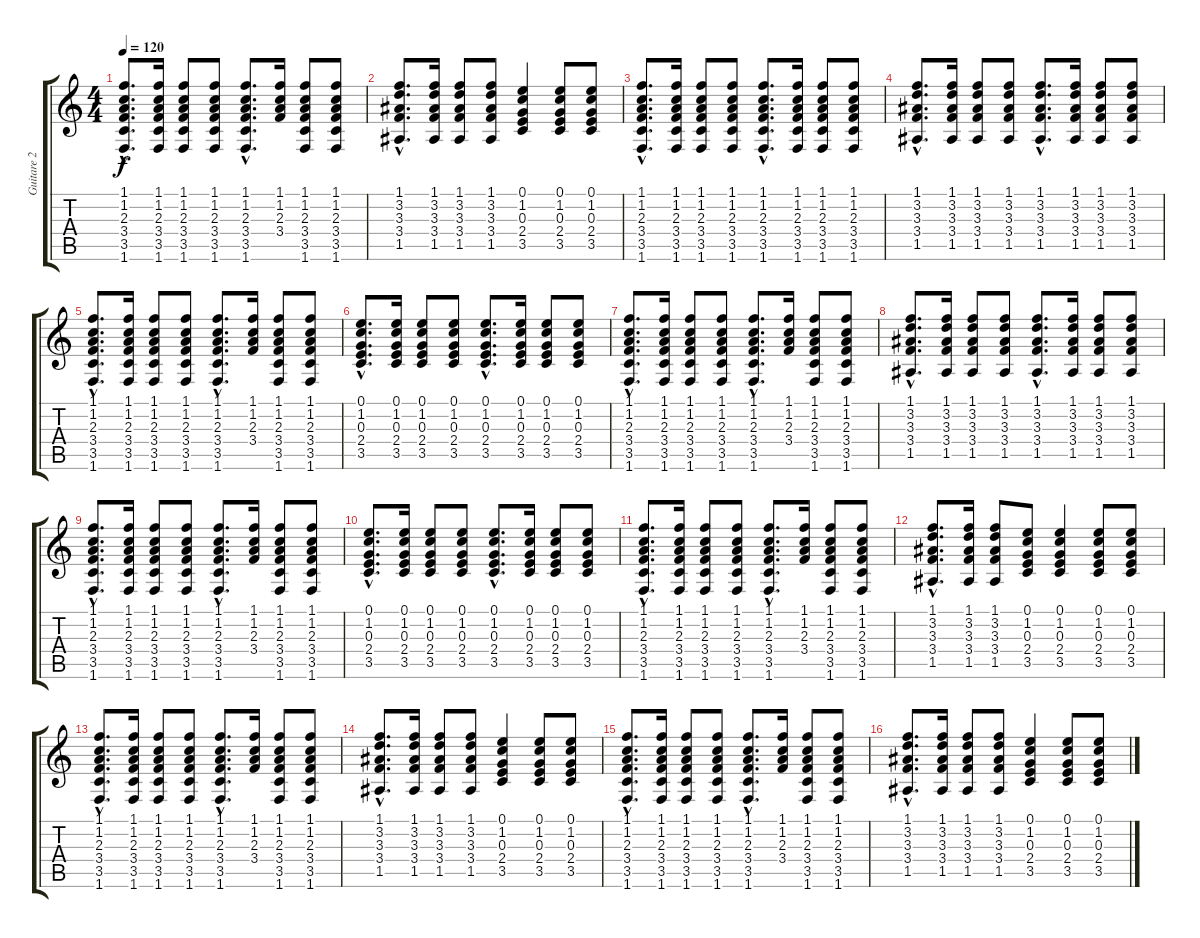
\track ("Guitare 2" "Guitare 2") {instrument electricguitarclean}
\staff {score tabs}
\tuning (E4 B3 G3 D3 A2 E2) {hide}
\ts (4 4)
\tempo 120
\clef g2
\ks c
(1.1{hac} 1.2{hac} 2.3{hac} 3.4{hac} 3.5{hac} 1.6{hac}).8{d dy f} (1.1 1.2 2.3 3.4 3.5 1.6).16 (1.1 1.2 2.3 3.4 3.5 1.6).8 (1.1 1.2 2.3 3.4 3.5 1.6).8 (1.1{hac} 1.2{hac} 2.3{hac} 3.4{hac} 3.5{hac} 1.6{hac}).8{d} (1.1 1.2 2.3 3.4).16 (1.1 1.2 2.3 3.4 3.5 1.6).8 (1.1 1.2 2.3 3.4 3.5 1.6).8 |
(1.1{hac} 3.2{hac} 3.3{hac} 3.4{hac} 1.5{hac}).8{d} (1.1 3.2 3.3 3.4 1.5).16 (1.1 3.2 3.3 3.4 1.5).8 (1.1 3.2 3.3 3.4 1.5).8 (0.1 1.2 0.3 2.4 3.5).4 (0.1 1.2 0.3 2.4 3.5).8 (0.1 1.2 0.3 2.4 3.5).8 |
(1.1{hac} 1.2{hac} 2.3{hac} 3.4{hac} 3.5{hac} 1.6{hac}).8{d} (1.1 1.2 2.3 3.4 3.5 1.6).16 (1.1 1.2 2.3 3.4 3.5 1.6).8 (1.1 1.2 2.3 3.4 3.5 1.6).8 (1.1{hac} 1.2{hac} 2.3{hac} 3.4{hac} 3.5{hac} 1.6{hac}).8{d} (1.1 1.2 2.3 3.4 3.5 1.6).16 (1.1 1.2 2.3 3.4 3.5 1.6).8 (1.1 1.2 2.3 3.4 3.5 1.6).8 |
(1.1{hac} 3.2{hac} 3.3{hac} 3.4{hac} 1.5{hac}).8{d} (1.1 3.2 3.3 3.4 1.5).16 (1.1 3.2 3.3 3.4 1.5).8 (1.1 3.2 3.3 3.4 1.5).8 (1.1{hac} 3.2{hac} 3.3{hac} 3.4{hac} 1.5{hac}).8{d} (1.1 3.2 3.3 3.4 1.5).16 (1.1 3.2 3.3 3.4 1.5).8 (1.1 3.2 3.3 3.4 1.5).8 |
(1.1{hac} 1.2{hac} 2.3{hac} 3.4{hac} 3.5{hac} 1.6{hac}).8{d} (1.1 1.2 2.3 3.4 3.5 1.6).16 (1.1 1.2 2.3 3.4 3.5 1.6).8 (1.1 1.2 2.3 3.4 3.5 1.6).8 (1.1{hac} 1.2{hac} 2.3{hac} 3.4{hac} 3.5{hac} 1.6{hac}).8{d} (1.1 1.2 2.3 3.4).16 (1.1 1.2 2.3 3.4 3.5 1.6).8 (1.1 1.2 2.3 3.4 3.5 1.6).8 |
(0.1{hac} 1.2{hac} 0.3{hac} 2.4{hac} 3.5{hac}).8{d} (0.1 1.2 0.3 2.4 3.5).16 (0.1 1.2 0.3 2.4 3.5).8 (0.1 1.2 0.3 2.4 3.5).8 (0.1{hac} 1.2{hac} 0.3{hac} 2.4{hac} 3.5{hac}).8{d} (0.1 1.2 0.3 2.4 3.5).16 (0.1 1.2 0.3 2.4 3.5).8 (0.1 1.2 0.3 2.4 3.5).8 |
(1.1{hac} 1.2{hac} 2.3{hac} 3.4{hac} 3.5{hac} 1.6{hac}).8{d} (1.1 1.2 2.3 3.4 3.5 1.6).16 (1.1 1.2 2.3 3.4 3.5 1.6).8 (1.1 1.2 2.3 3.4 3.5 1.6).8 (1.1{hac} 1.2{hac} 2.3{hac} 3.4{hac} 3.5{hac} 1.6{hac}).8{d} (1.1 1.2 2.3 3.4).16 (1.1 1.2 2.3 3.4 3.5 1.6).8 (1.1 1.2 2.3 3.4 3.5 1.6).8 |
(1.1{hac} 3.2{hac} 3.3{hac} 3.4{hac} 1.5{hac}).8{d} (1.1 3.2 3.3 3.4 1.5).16 (1.1 3.2 3.3 3.4 1.5).8 (1.1 3.2 3.3 3.4 1.5).8 (1.1{hac} 3.2{hac} 3.3{hac} 3.4{hac} 1.5{hac}).8{d} (1.1 3.2 3.3 3.4 1.5).16 (1.1 3.2 3.3 3.4 1.5).8 (1.1 3.2 3.3 3.4 1.5).8 |
(1.1{hac} 1.2{hac} 2.3{hac} 3.4{hac} 3.5{hac} 1.6{hac}).8{d} (1.1 1.2 2.3 3.4 3.5 1.6).16 (1.1 1.2 2.3 3.4 3.5 1.6).8 (1.1 1.2 2.3 3.4 3.5 1.6).8 (1.1{hac} 1.2{hac} 2.3{hac} 3.4{hac} 3.5{hac} 1.6{hac}).8{d} (1.1 1.2 2.3 3.4).16 (1.1 1.2 2.3 3.4 3.5 1.6).8 (1.1 1.2 2.3 3.4 3.5 1.6).8 |
(0.1{hac} 1.2{hac} 0.3{hac} 2.4{hac} 3.5{hac}).8{d} (0.1 1.2 0.3 2.4 3.5).16 (0.1 1.2 0.3 2.4 3.5).8 (0.1 1.2 0.3 2.4 3.5).8 (0.1{hac} 1.2{hac} 0.3{hac} 2.4{hac} 3.5{hac}).8{d} (0.1 1.2 0.3 2.4 3.5).16 (0.1 1.2 0.3 2.4 3.5).8 (0.1 1.2 0.3 2.4 3.5).8 |
(1.1{hac} 1.2{hac} 2.3{hac} 3.4{hac} 3.5{hac} 1.6{hac}).8{d} (1.1 1.2 2.3 3.4 3.5 1.6).16 (1.1 1.2 2.3 3.4 3.5 1.6).8 (1.1 1.2 2.3 3.4 3.5 1.6).8 (1.1{hac} 1.2{hac} 2.3{hac} 3.4{hac} 3.5{hac} 1.6{hac}).8{d} (1.1 1.2 2.3 3.4).16 (1.1 1.2 2.3 3.4 3.5 1.6).8 (1.1 1.2 2.3 3.4 3.5 1.6).8 |
(1.1{hac} 3.2{hac} 3.3{hac} 3.4{hac} 1.5{hac}).8{d} (1.1 3.2 3.3 3.4 1.5).16 (1.1 3.2 3.3 3.4 1.5).8 (0.1 1.2 0.3 2.4 3.5).8 (0.1 1.2 0.3 2.4 3.5).4 (0.1 1.2 0.3 2.4 3.5).8 (0.1 1.2 0.3 2.4 3.5).8 |
(1.1{hac} 1.2{hac} 2.3{hac} 3.4{hac} 3.5{hac} 1.6{hac}).8{d} (1.1 1.2 2.3 3.4 3.5 1.6).16 (1.1 1.2 2.3 3.4 3.5 1.6).8 (1.1 1.2 2.3 3.4 3.5 1.6).8 (1.1{hac} 1.2{hac} 2.3{hac} 3.4{hac} 3.5{hac} 1.6{hac}).8{d} (1.1 1.2 2.3 3.4).16 (1.1 1.2 2.3 3.4 3.5 1.6).8 (1.1 1.2 2.3 3.4 3.5 1.6).8 |
(1.1{hac} 3.2{hac} 3.3{hac} 3.4{hac} 1.5{hac}).8{d} (1.1 3.2 3.3 3.4 1.5).16 (1.1 3.2 3.3 3.4 1.5).8 (1.1 3.2 3.3 3.4 1.5).8 (0.1 1.2 0.3 2.4 3.5).4 (0.1 1.2 0.3 2.4 3.5).8 (0.1 1.2 0.3 2.4 3.5).8 |
(1.1{hac} 1.2{hac} 2.3{hac} 3.4{hac} 3.5{hac} 1.6{hac}).8{d} (1.1 1.2 2.3 3.4 3.5 1.6).16 (1.1 1.2 2.3 3.4 3.5 1.6).8 (1.1 1.2 2.3 3.4 3.5 1.6).8 (1.1{hac} 1.2{hac} 2.3{hac} 3.4{hac} 3.5{hac} 1.6{hac}).8{d} (1.1 1.2 2.3 3.4).16 (1.1 1.2 2.3 3.4 3.5 1.6).8 (1.1 1.2 2.3 3.4 3.5 1.6).8 |
(1.1{hac} 3.2{hac} 3.3{hac} 3.4{hac} 1.5{hac}).8{d} (1.1 3.2 3.3 3.4 1.5).16 (1.1 3.2 3.3 3.4 1.5).8 (1.1 3.2 3.3 3.4 1.5).8 (0.1 1.2 0.3 2.4 3.5).4 (0.1 1.2 0.3 2.4 3.5).8 (0.1 1.2 0.3 2.4 3.5).8
